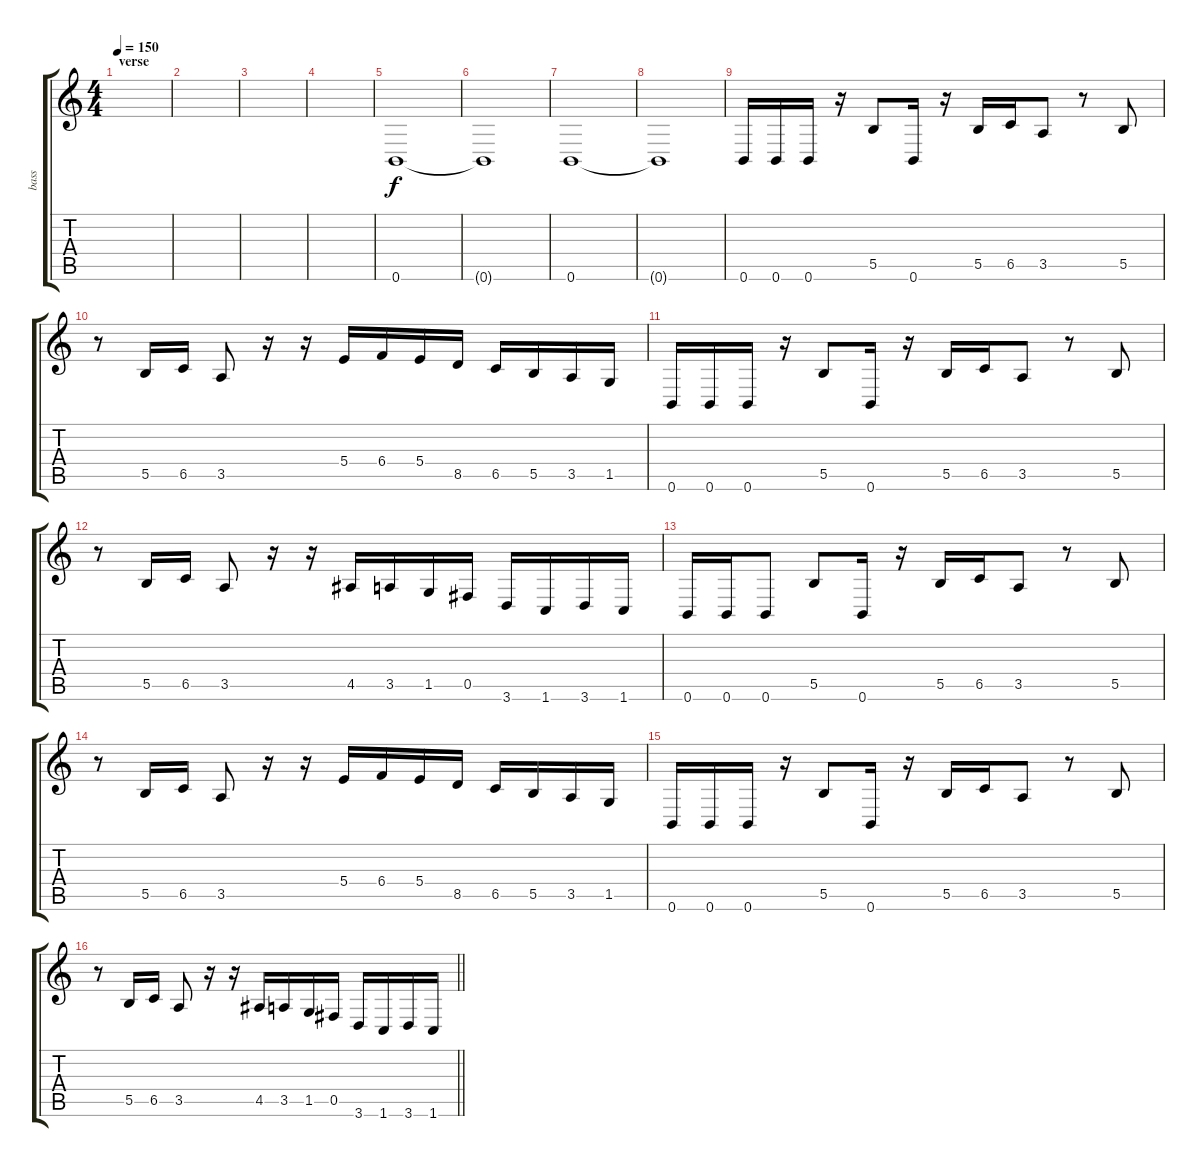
\track ("bass" "bass") {instrument electricbassfinger}
\staff {score tabs}
\tuning (Db4 Ab3 E3 B2 Gb2 B1) {hide}
\ts (4 4)
\section ("" "verse")
\tempo 150
\clef g2
\ks c
|
|
|
|
0.6.1 |
0.6{t}.1 |
0.6.1 |
0.6{t}.1 |
0.6.16 0.6.16 0.6.16 r.16 5.5.8 0.6.16 r.16 5.5.16 6.5.16 3.5.8 r.8 5.5.8 |
r.8 5.5.16 6.5.16 3.5.8 r.16 r.16 5.4.16 6.4.16 5.4.16 8.5.16 6.5.16 5.5.16 3.5.16 1.5.16 |
0.6.16 0.6.16 0.6.16 r.16 5.5.8 0.6.16 r.16 5.5.16 6.5.16 3.5.8 r.8 5.5.8 |
r.8 5.5.16 6.5.16 3.5.8 r.16 r.16 4.5.16 3.5.16 1.5.16 0.5.16 3.6.16 1.6.16 3.6.16 1.6.16 |
0.6.16 0.6.16 0.6.8 5.5.8 0.6.16 r.16 5.5.16 6.5.16 3.5.8 r.8 5.5.8 |
r.8 5.5.16 6.5.16 3.5.8 r.16 r.16 5.4.16 6.4.16 5.4.16 8.5.16 6.5.16 5.5.16 3.5.16 1.5.16 |
0.6.16 0.6.16 0.6.16 r.16 5.5.8 0.6.16 r.16 5.5.16 6.5.16 3.5.8 r.8 5.5.8 |
\barLineRight lightlight
r.8 5.5.16 6.5.16 3.5.8 r.16 r.16 4.5.16 3.5.16 1.5.16 0.5.16 3.6.16 1.6.16 3.6.16 1.6.16
